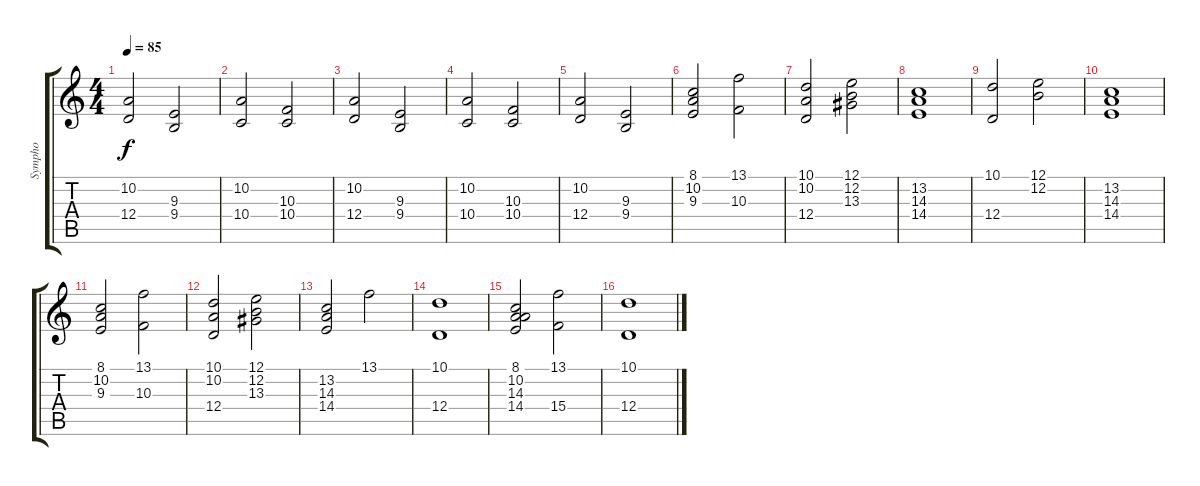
\track ("Sympho" "Sympho") {instrument stringensemble2}
\staff {score tabs}
\tuning (E4 B3 G3 D3 A2 E2) {hide}
\ts (4 4)
\tempo 85
\clef g2
\ks c
(10.2 12.4).2{dy f} (9.3 9.4).2 |
(10.2 10.4).2 (10.3 10.4).2 |
(10.2 12.4).2 (9.3 9.4).2 |
(10.2 10.4).2 (10.3 10.4).2 |
(10.2 12.4).2 (9.3 9.4).2 |
(8.1 10.2 9.3).2 (13.1 10.3).2 |
(10.1 10.2 12.4).2 (12.1 12.2 13.3).2 |
(13.2 14.3 14.4).1 |
(10.1 12.4).2 (12.1 12.2).2 |
(13.2 14.3 14.4).1 |
(8.1 10.2 9.3).2 (13.1 10.3).2 |
(10.1 10.2 12.4).2 (12.1 12.2 13.3).2 |
(13.2 14.3 14.4).2 13.1.2 |
(10.1 12.4).1 |
(8.1 10.2 14.3 14.4).2 (13.1 15.4).2 |
(10.1 12.4).1
